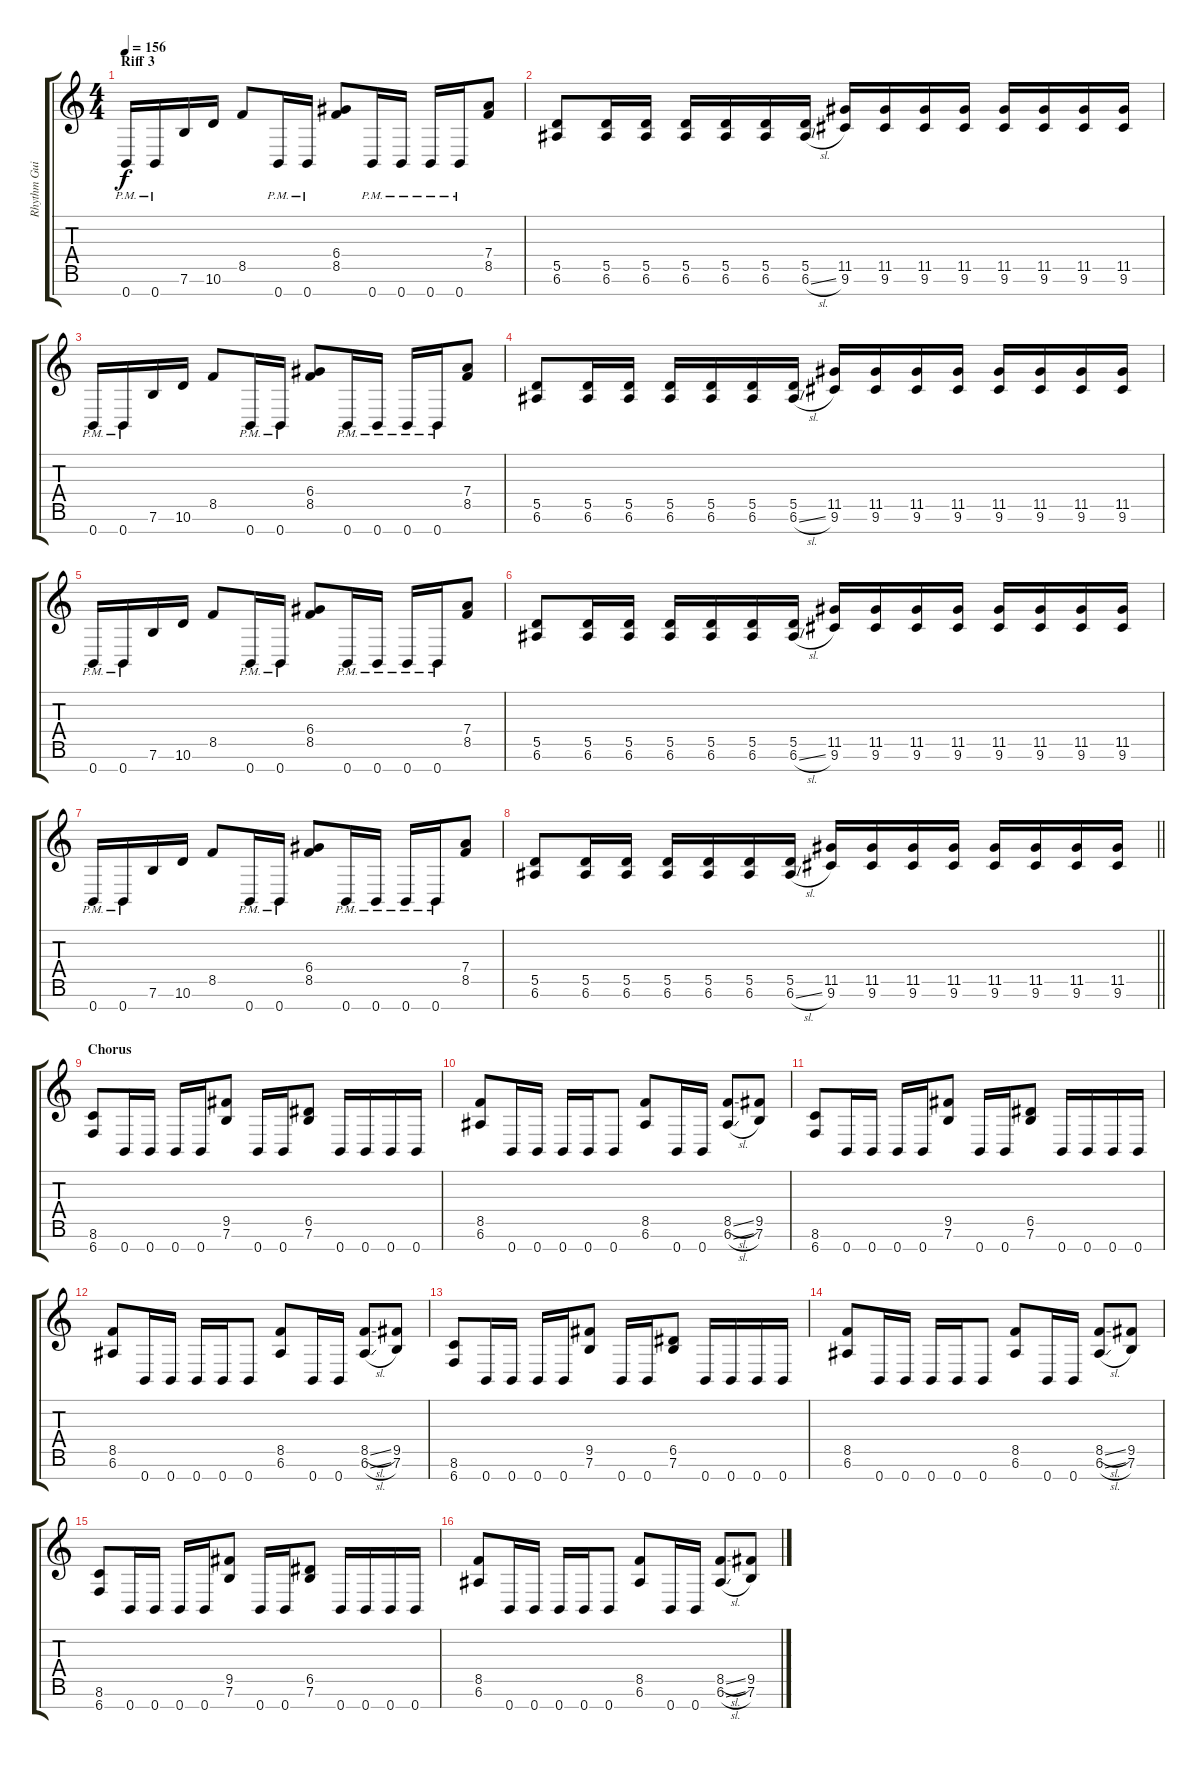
\track ("Rhythm Guitar 2" "Rhythm Gui") {instrument overdrivenguitar}
\staff {score tabs}
\tuning (E4 B3 G3 D3 A2 E2 B1) {hide}
\ts (4 4)
\section ("" "Riff 3")
\tempo 156
\clef g2
\ks c
0.7{pm}.16{dy f} 0.7{pm}.16 7.6.16 10.6.16 8.5.8 0.7{pm}.16 0.7{pm}.16 (6.4 8.5).8 0.7{pm}.16 0.7{pm}.16 0.7{pm}.16 0.7{pm}.16 (7.4 8.5).8 |
(5.5 6.6).8 (5.5 6.6).16 (5.5 6.6).16 (5.5 6.6).16 (5.5 6.6).16 (5.5 6.6).16 (5.5 6.6{sl}).16 (11.5 9.6).16 (11.5 9.6).16 (11.5 9.6).16 (11.5 9.6).16 (11.5 9.6).16 (11.5 9.6).16 (11.5 9.6).16 (11.5 9.6).16 |
0.7{pm}.16 0.7{pm}.16 7.6.16 10.6.16 8.5.8 0.7{pm}.16 0.7{pm}.16 (6.4 8.5).8 0.7{pm}.16 0.7{pm}.16 0.7{pm}.16 0.7{pm}.16 (7.4 8.5).8 |
(5.5 6.6).8 (5.5 6.6).16 (5.5 6.6).16 (5.5 6.6).16 (5.5 6.6).16 (5.5 6.6).16 (5.5 6.6{sl}).16 (11.5 9.6).16 (11.5 9.6).16 (11.5 9.6).16 (11.5 9.6).16 (11.5 9.6).16 (11.5 9.6).16 (11.5 9.6).16 (11.5 9.6).16 |
0.7{pm}.16 0.7{pm}.16 7.6.16 10.6.16 8.5.8 0.7{pm}.16 0.7{pm}.16 (6.4 8.5).8 0.7{pm}.16 0.7{pm}.16 0.7{pm}.16 0.7{pm}.16 (7.4 8.5).8 |
(5.5 6.6).8 (5.5 6.6).16 (5.5 6.6).16 (5.5 6.6).16 (5.5 6.6).16 (5.5 6.6).16 (5.5 6.6{sl}).16 (11.5 9.6).16 (11.5 9.6).16 (11.5 9.6).16 (11.5 9.6).16 (11.5 9.6).16 (11.5 9.6).16 (11.5 9.6).16 (11.5 9.6).16 |
0.7{pm}.16 0.7{pm}.16 7.6.16 10.6.16 8.5.8 0.7{pm}.16 0.7{pm}.16 (6.4 8.5).8 0.7{pm}.16 0.7{pm}.16 0.7{pm}.16 0.7{pm}.16 (7.4 8.5).8 |
\barLineRight lightlight
(5.5 6.6).8 (5.5 6.6).16 (5.5 6.6).16 (5.5 6.6).16 (5.5 6.6).16 (5.5 6.6).16 (5.5 6.6{sl}).16 (11.5 9.6).16 (11.5 9.6).16 (11.5 9.6).16 (11.5 9.6).16 (11.5 9.6).16 (11.5 9.6).16 (11.5 9.6).16 (11.5 9.6).16 |
\section ("" "Chorus")
(8.6 6.7).8 0.7.16 0.7.16 0.7.16 0.7.16 (9.5 7.6).8 0.7.16 0.7.16 (6.5 7.6).8 0.7.16 0.7.16 0.7.16 0.7.16 |
(8.5 6.6).8 0.7.16 0.7.16 0.7.16 0.7.16 0.7.8 (8.5 6.6).8 0.7.16 0.7.16 (8.5{sl} 6.6{sl}).8 (9.5 7.6).8 |
(8.6 6.7).8 0.7.16 0.7.16 0.7.16 0.7.16 (9.5 7.6).8 0.7.16 0.7.16 (6.5 7.6).8 0.7.16 0.7.16 0.7.16 0.7.16 |
(8.5 6.6).8 0.7.16 0.7.16 0.7.16 0.7.16 0.7.8 (8.5 6.6).8 0.7.16 0.7.16 (8.5{sl} 6.6{sl}).8 (9.5 7.6).8 |
(8.6 6.7).8 0.7.16 0.7.16 0.7.16 0.7.16 (9.5 7.6).8 0.7.16 0.7.16 (6.5 7.6).8 0.7.16 0.7.16 0.7.16 0.7.16 |
(8.5 6.6).8 0.7.16 0.7.16 0.7.16 0.7.16 0.7.8 (8.5 6.6).8 0.7.16 0.7.16 (8.5{sl} 6.6{sl}).8 (9.5 7.6).8 |
(8.6 6.7).8 0.7.16 0.7.16 0.7.16 0.7.16 (9.5 7.6).8 0.7.16 0.7.16 (6.5 7.6).8 0.7.16 0.7.16 0.7.16 0.7.16 |
(8.5 6.6).8 0.7.16 0.7.16 0.7.16 0.7.16 0.7.8 (8.5 6.6).8 0.7.16 0.7.16 (8.5{sl} 6.6{sl}).8 (9.5 7.6).8
